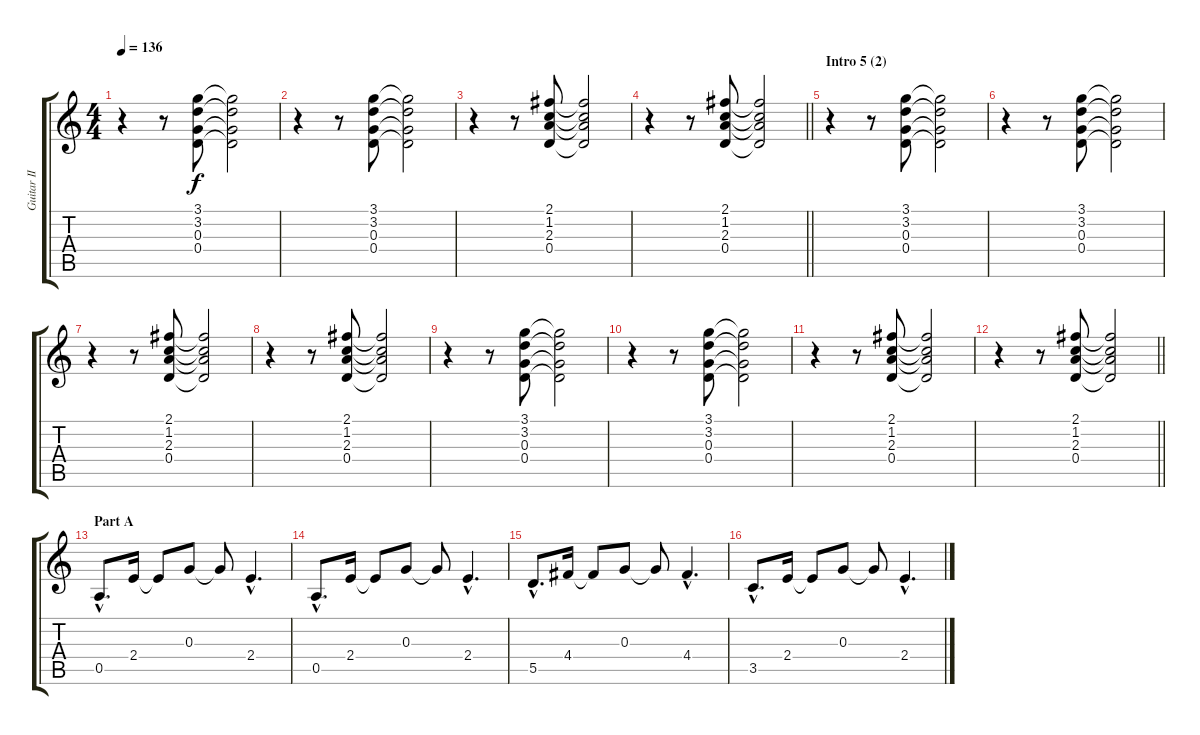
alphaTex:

\track ("Guitar II (Kazuma)" "Guitar II ") {instrument distortionguitar}
\staff {score tabs}
\tuning (E4 B3 G3 D3 A2 E2) {hide}
\ts (4 4)
\tempo 136
\clef g2
\ks c
r.4{dy f} r.8 (3.1 3.2 0.3 0.4).8 (3.1{t} 3.2{t} 0.3{t} 0.4{t}).2 |
r.4 r.8 (3.1 3.2 0.3 0.4).8 (3.1{t} 3.2{t} 0.3{t} 0.4{t}).2 |
r.4 r.8 (2.1 1.2 2.3 0.4).8 (2.1{t} 1.2{t} 2.3{t} 0.4{t}).2 |
\barLineRight lightlight
r.4 r.8 (2.1 1.2 2.3 0.4).8 (2.1{t} 1.2{t} 2.3{t} 0.4{t}).2 |
\section ("" "Intro 5 (2)")
r.4 r.8 (3.1 3.2 0.3 0.4).8 (3.1{t} 3.2{t} 0.3{t} 0.4{t}).2 |
r.4 r.8 (3.1 3.2 0.3 0.4).8 (3.1{t} 3.2{t} 0.3{t} 0.4{t}).2 |
r.4 r.8 (2.1 1.2 2.3 0.4).8 (2.1{t} 1.2{t} 2.3{t} 0.4{t}).2 |
r.4 r.8 (2.1 1.2 2.3 0.4).8 (2.1{t} 1.2{t} 2.3{t} 0.4{t}).2 |
r.4 r.8 (3.1 3.2 0.3 0.4).8 (3.1{t} 3.2{t} 0.3{t} 0.4{t}).2 |
r.4 r.8 (3.1 3.2 0.3 0.4).8 (3.1{t} 3.2{t} 0.3{t} 0.4{t}).2 |
r.4 r.8 (2.1 1.2 2.3 0.4).8 (2.1{t} 1.2{t} 2.3{t} 0.4{t}).2 |
\barLineRight lightlight
r.4 r.8 (2.1 1.2 2.3 0.4).8 (2.1{t} 1.2{t} 2.3{t} 0.4{t}).2 |
\section ("" "Part A")
0.5{hac}.8{d} 2.4.16 2.4{t}.8 0.3.8 0.3{t}.8 2.4{hac}.4{d} |
0.5{hac}.8{d} 2.4.16 2.4{t}.8 0.3.8 0.3{t}.8 2.4{hac}.4{d} |
5.5{hac}.8{d} 4.4.16 4.4{t}.8 0.3.8 0.3{t}.8 4.4{hac}.4{d} |
3.5{hac}.8{d} 2.4.16 2.4{t}.8 0.3.8 0.3{t}.8 2.4{hac}.4{d}
